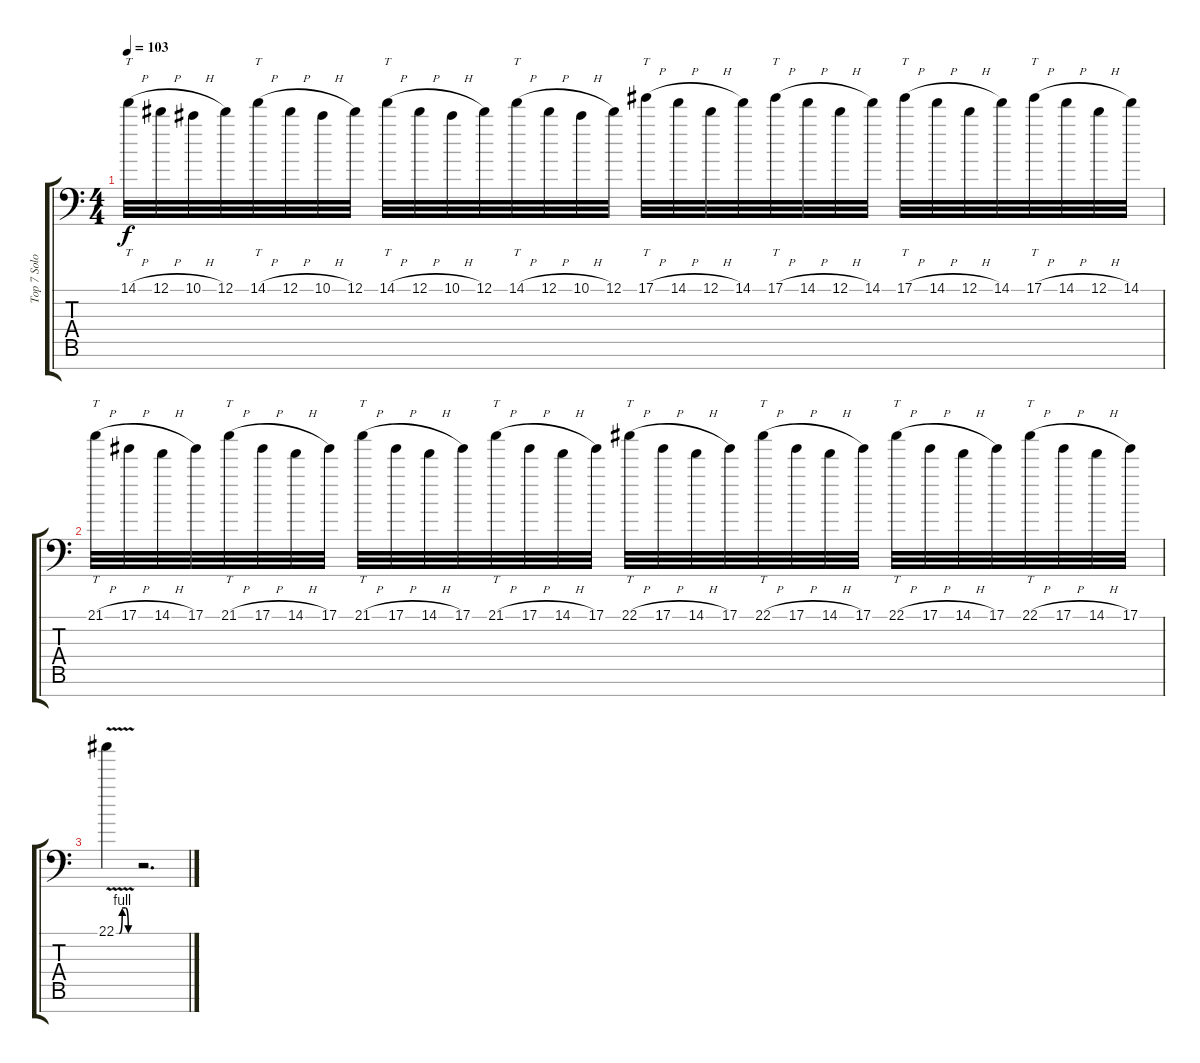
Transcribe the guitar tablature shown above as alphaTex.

\track ("Top 7 Solos (Right Guitar)" "Top 7 Solo") {instrument overdrivenguitar}
\staff {score tabs}
\tuning (Eb4 Bb3 Gb3 Db3 Ab2 Eb2 Bb1) {hide}
\ts (4 4)
\tempo 103
\clef f4
\ks c
14.1{h}.32{tt dy f} 12.1{h}.32 10.1{h}.32 12.1.32 14.1{h}.32{tt} 12.1{h}.32 10.1{h}.32 12.1.32 14.1{h}.32{tt} 12.1{h}.32 10.1{h}.32 12.1.32 14.1{h}.32{tt} 12.1{h}.32 10.1{h}.32 12.1.32 17.1{h}.32{tt} 14.1{h}.32 12.1{h}.32 14.1.32 17.1{h}.32{tt} 14.1{h}.32 12.1{h}.32 14.1.32 17.1{h}.32{tt} 14.1{h}.32 12.1{h}.32 14.1.32 17.1{h}.32{tt} 14.1{h}.32 12.1{h}.32 14.1.32 |
21.1{h}.32{tt} 17.1{h}.32 14.1{h}.32 17.1.32 21.1{h}.32{tt} 17.1{h}.32 14.1{h}.32 17.1.32 21.1{h}.32{tt} 17.1{h}.32 14.1{h}.32 17.1.32 21.1{h}.32{tt} 17.1{h}.32 14.1{h}.32 17.1.32 22.1{h}.32{tt} 17.1{h}.32 14.1{h}.32 17.1.32 22.1{h}.32{tt} 17.1{h}.32 14.1{h}.32 17.1.32 22.1{h}.32{tt} 17.1{h}.32 14.1{h}.32 17.1.32 22.1{h}.32{tt} 17.1{h}.32 14.1{h}.32 17.1.32 |
22.1{be (custom 0 0 10 0 20 4 30 4 40 0 60 0) v}.4 r.2{d}
